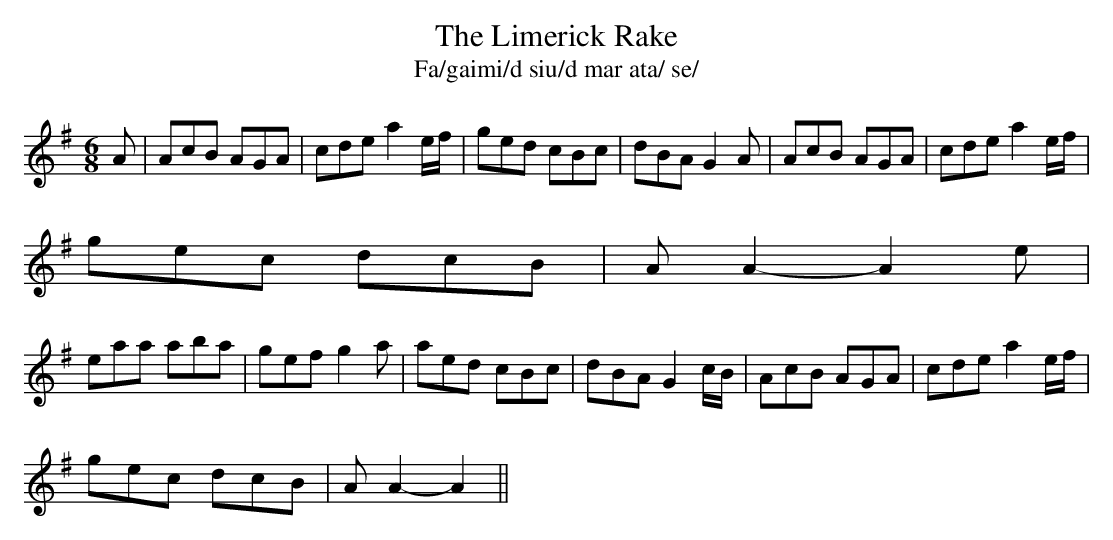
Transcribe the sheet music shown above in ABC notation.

X:1
T:Limerick Rake, The
T:Fa/gaimi/d siu/d mar ata/ se/
M:6/8
K:ADor
A | AcB AGA | cde a2 e/f/ | ged cBc | dBA G2 A | AcB AGA | cde a2 e/f/ |
gec dcB | A A2-A2 e |
eaa aba | gef g2 a | aed cBc | dBA G2 c/B/ | AcB AGA | cde a2 e/f/ |
gec dcB | A A2-A2 ||**
